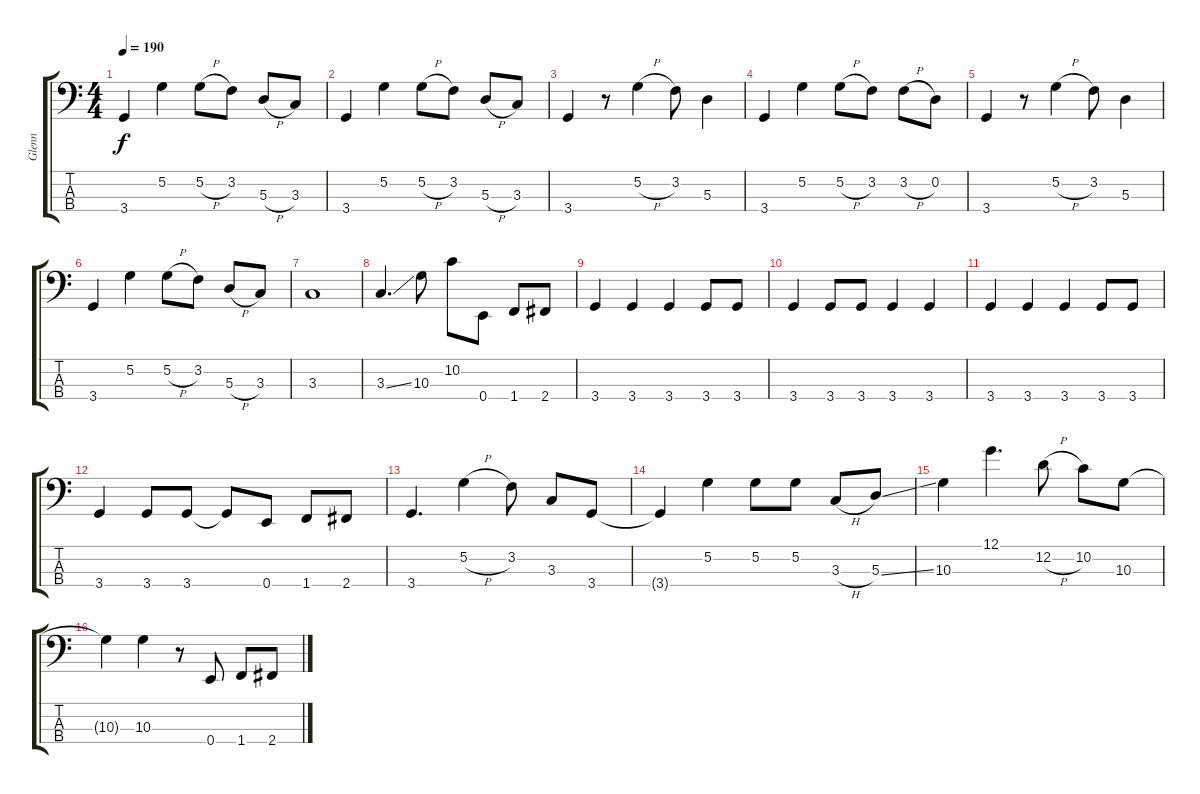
\track ("Glenn" "Glenn") {instrument electricbassfinger}
\staff {score tabs}
\tuning (G2 D2 A1 E1) {hide}
\ts (4 4)
\tempo 190
\clef f4
\ks c
3.4.4{dy f} 5.2.4 5.2{h}.8 3.2.8 5.3{h}.8 3.3.8 |
3.4.4 5.2.4 5.2{h}.8 3.2.8 5.3{h}.8 3.3.8 |
3.4.4 r.8 5.2{h}.4 3.2.8 5.3.4 |
3.4.4 5.2.4 5.2{h}.8 3.2.8 3.2{h}.8 0.2.8 |
3.4.4 r.8 5.2{h}.4 3.2.8 5.3.4 |
3.4.4 5.2.4 5.2{h}.8 3.2.8 5.3{h}.8 3.3.8 |
3.3.1 |
3.3{ss}.4{d} 10.3.8 10.2.8 0.4.8 1.4.8 2.4.8 |
3.4.4 3.4.4 3.4.4 3.4.8 3.4.8 |
3.4.4 3.4.8 3.4.8 3.4.4 3.4.4 |
3.4.4 3.4.4 3.4.4 3.4.8 3.4.8 |
3.4.4 3.4.8 3.4.8 3.4{t}.8 0.4.8 1.4.8 2.4.8 |
3.4.4{d} 5.2{h}.4 3.2.8 3.3.8 3.4.8 |
3.4{t}.4 5.2.4 5.2.8 5.2.8 3.3{h}.8 5.3{ss}.8 |
10.3.4 12.1.4{d} 12.2{h}.8 10.2.8 10.3.8 |
10.3{t}.4 10.3.4 r.8 0.4.8 1.4.8 2.4.8
